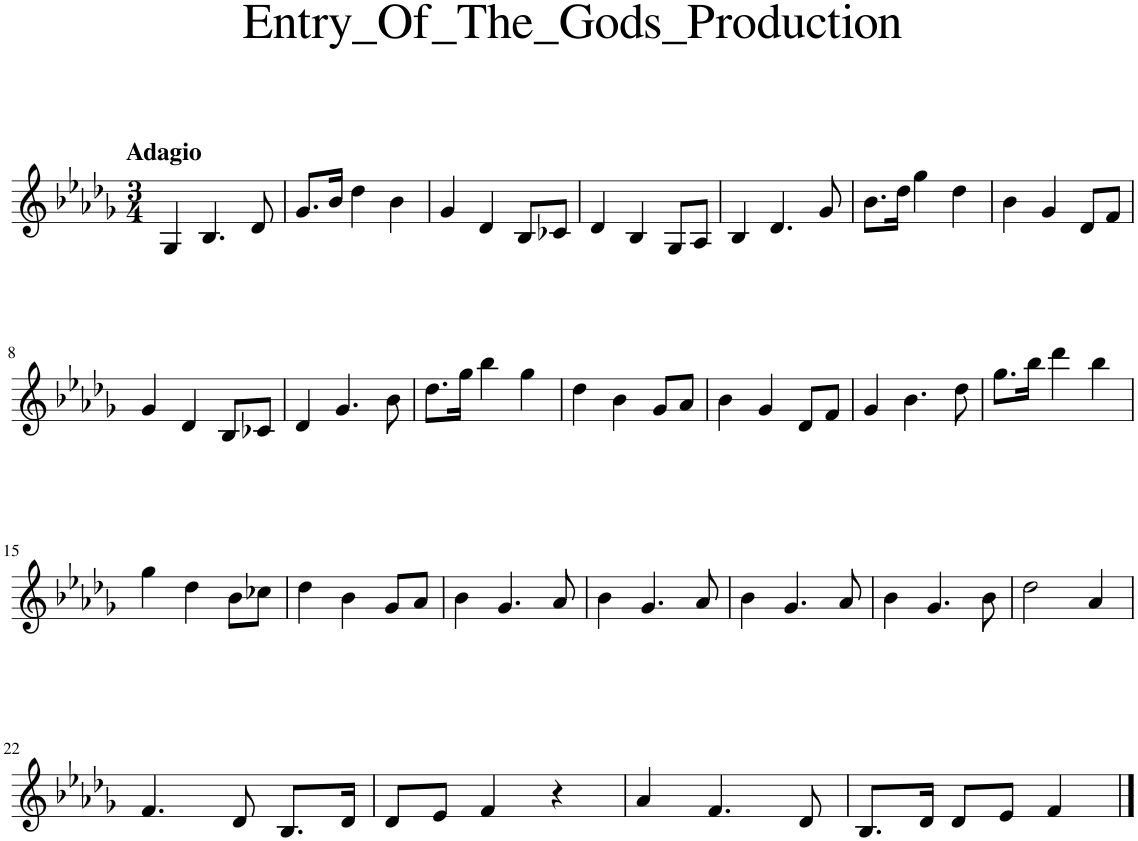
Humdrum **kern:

**kern
*part1
*staff1
*I"Piano
*I'Pno.
*clefG2
*k[b-e-a-d-g-]
*M3/4
=1
!LO:TX:a:B:t=Adagio
4G-/
4.B-/
8d-/
=2
8.g-/L
16b-/Jk
4dd-\
4b-\
=3
4g-/
4d-/
8B-/L
8c-X/J
=4
4d-/
4B-/
8G-/L
8A-/J
=5
4B-/
4.d-/
8g-/
=6
8.b-\L
16dd-\Jk
4gg-\
4dd-\
=7
4b-\
4g-/
8d-/L
8f/J
!!LO:LB:g=z
=8
4g-/
4d-/
8B-/L
8c-X/J
=9
4d-/
4.g-/
8b-\
=10
8.dd-\L
16gg-\Jk
4bb-\
4gg-\
=11
4dd-\
4b-\
8g-/L
8a-/J
=12
4b-\
4g-/
8d-/L
8f/J
=13
4g-/
4.b-\
8dd-\
=14
8.gg-\L
16bb-\Jk
4ddd-\
4bb-\
!!LO:LB:g=z
=15
4gg-\
4dd-\
8b-\L
8cc-X\J
=16
4dd-\
4b-\
8g-/L
8a-/J
=17
4b-\
4.g-/
8a-/
=18
4b-\
4.g-/
8a-/
=19
4b-\
4.g-/
8a-/
=20
4b-\
4.g-/
8b-\
=21
2dd-\
4a-/
!!LO:LB:g=z
=22
4.f/
8d-/
8.B-/L
16d-/Jk
=23
8d-/L
8e-/J
4f/
4r
=24
4a-/
4.f/
8d-/
=25
8.B-/L
16d-/Jk
8d-/L
8e-/J
4f/
==
*-
